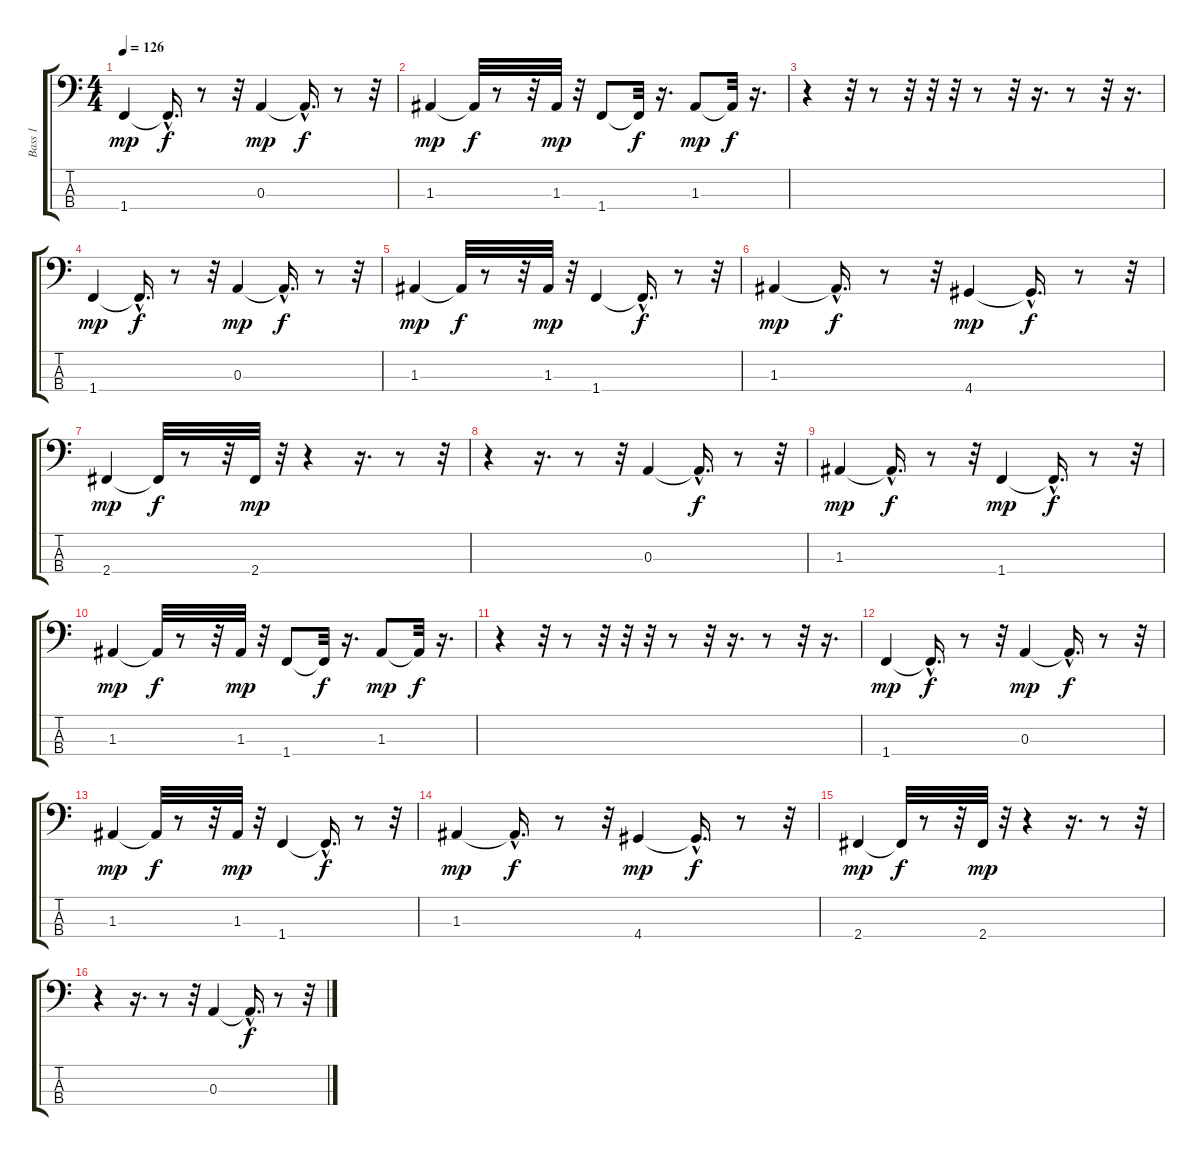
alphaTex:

\track ("Bass 1" "Bass 1") {instrument fretlessbass}
\staff {score tabs}
\tuning (G2 D2 A1 E1) {hide}
\ts (4 4)
\tempo 126
\clef f4
\ks c
1.4.4{dy mp} 1.4{hac t}.16{d dy f} r.8 r.32 0.3.4{dy mp} 0.3{hac t}.16{d dy f} r.8 r.32 |
1.3.4{dy mp} 1.3{t}.32{dy f} r.8 r.32 1.3.32{dy mp} r.32 1.4.8 1.4{t}.32{dy f} r.16{d} 1.3.8{dy mp} 1.3{t}.32{dy f} r.16{d} |
r.4 r.32 r.8 r.32 r.32 r.32 r.8 r.32 r.16{d} r.8 r.32 r.16{d} |
1.4.4{dy mp} 1.4{hac t}.16{d dy f} r.8 r.32 0.3.4{dy mp} 0.3{hac t}.16{d dy f} r.8 r.32 |
1.3.4{dy mp} 1.3{t}.32{dy f} r.8 r.32 1.3.32{dy mp} r.32 1.4.4 1.4{hac t}.16{d dy f} r.8 r.32 |
1.3.4{dy mp} 1.3{hac t}.16{d dy f} r.8 r.32 4.4.4{dy mp} 4.4{hac t}.16{d dy f} r.8 r.32 |
2.4.4{dy mp} 2.4{t}.32{dy f} r.8 r.32 2.4.32{dy mp} r.32 r.4 r.16{d} r.8 r.32 |
r.4 r.16{d} r.8 r.32 0.3.4 0.3{hac t}.16{d dy f} r.8 r.32 |
1.3.4{dy mp} 1.3{hac t}.16{d dy f} r.8 r.32 1.4.4{dy mp} 1.4{hac t}.16{d dy f} r.8 r.32 |
1.3.4{dy mp} 1.3{t}.32{dy f} r.8 r.32 1.3.32{dy mp} r.32 1.4.8 1.4{t}.32{dy f} r.16{d} 1.3.8{dy mp} 1.3{t}.32{dy f} r.16{d} |
r.4 r.32 r.8 r.32 r.32 r.32 r.8 r.32 r.16{d} r.8 r.32 r.16{d} |
1.4.4{dy mp} 1.4{hac t}.16{d dy f} r.8 r.32 0.3.4{dy mp} 0.3{hac t}.16{d dy f} r.8 r.32 |
1.3.4{dy mp} 1.3{t}.32{dy f} r.8 r.32 1.3.32{dy mp} r.32 1.4.4 1.4{hac t}.16{d dy f} r.8 r.32 |
1.3.4{dy mp} 1.3{hac t}.16{d dy f} r.8 r.32 4.4.4{dy mp} 4.4{hac t}.16{d dy f} r.8 r.32 |
2.4.4{dy mp} 2.4{t}.32{dy f} r.8 r.32 2.4.32{dy mp} r.32 r.4 r.16{d} r.8 r.32 |
r.4 r.16{d} r.8 r.32 0.3.4 0.3{hac t}.16{d dy f} r.8 r.32
